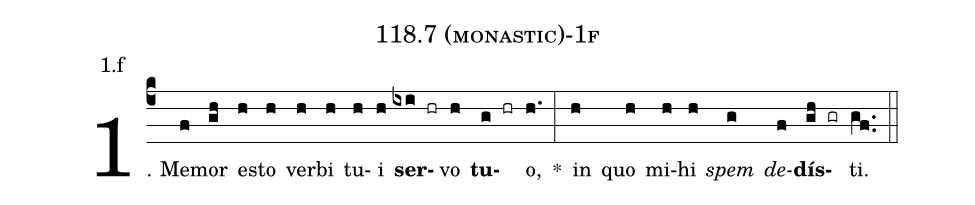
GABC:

name: 118.7 (monastic)-1f;
annotation: 1.f;
%%
(c4)1. Me(f)mor(gh) es(h)to(h) ver(h)bi(h) tu(h)i(h) <b>ser</b>(ixi hr)vo(h) <b>tu</b>(g hr)o,(h.) *(:) in(h) quo(h) mi(h)hi(h) <i>spem</i>(g) <i>de</i>(f)<b>dís</b>(gh gr)ti.(gf..) (::)
